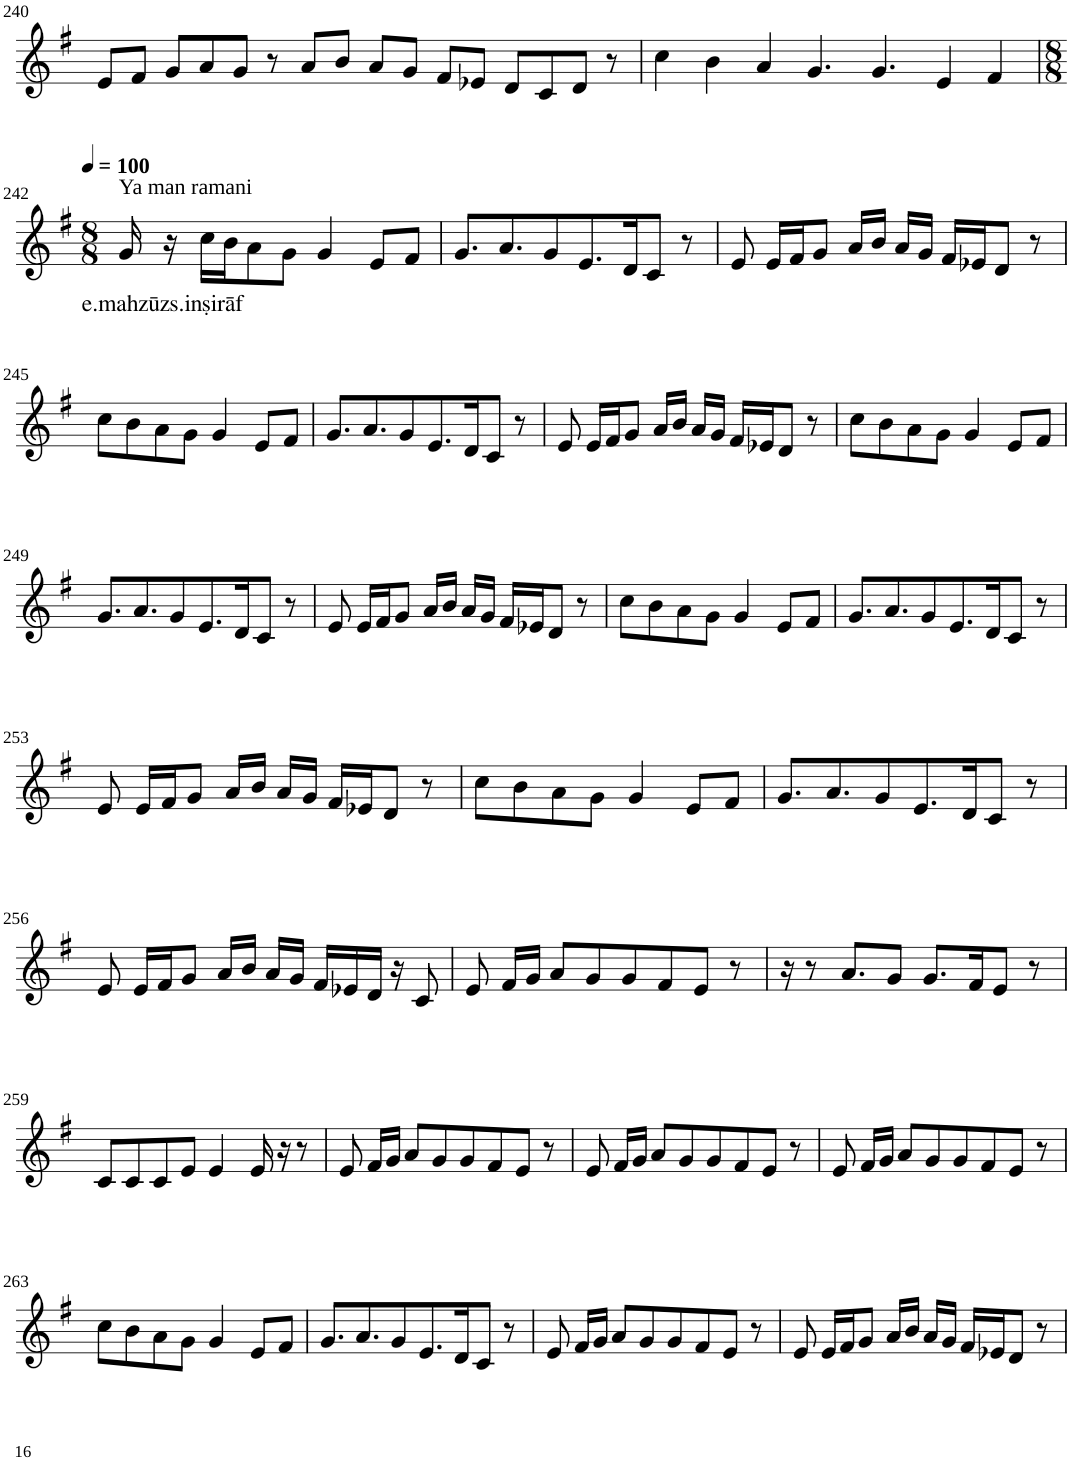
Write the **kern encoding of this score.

**kern	**text
*part1	*part1
*staff1	*staff1
*I"Violin	*
!!LO:PB:g=z
*clefG2	*
*k[f#]	*
*G:	*
*M8/4	*
=240	=240
8e/L	.
8f#/J	.
8g/L	.
8a/	.
8g/J	.
8r	.
8a/L	.
8b/J	.
8a/L	.
8g/J	.
8f#/L	.
8e-X/J	.
8d/L	.
8c/	.
8d/J	.
8r	.
=241	=241
4cc\	.
4b\	.
4a/	.
4.g/	.
4.g/	.
4e/	.
4f#/	.
!!LO:LB:g=z
=242	=242
*M8/8	*
*MM100	*
!LO:TX:a:t=Ya man ramani	!
!	!LO:LY:b
16g/	e.mahzūz
16r	.
!	!LO:LY:b
16cc\LL	s.inṣirāf
16b\J	.
8a\	.
8g\J	.
4g/	.
8e/L	.
8f#/J	.
=243	=243
8.g/L	.
8.a/	.
8g/	.
8.e/	.
16d/K	.
8c/J	.
8r	.
=244	=244
8e/	.
16e/LL	.
16f#/J	.
8g/J	.
16a/LL	.
16b/JJ	.
16a/LL	.
16g/JJ	.
16f#/LL	.
16e-X/J	.
8d/J	.
8r	.
!!LO:LB:g=z
=245	=245
8cc\L	.
8b\	.
8a\	.
8g\J	.
4g/	.
8e/L	.
8f#/J	.
=246	=246
8.g/L	.
8.a/	.
8g/	.
8.e/	.
16d/K	.
8c/J	.
8r	.
=247	=247
8e/	.
16e/LL	.
16f#/J	.
8g/J	.
16a/LL	.
16b/JJ	.
16a/LL	.
16g/JJ	.
16f#/LL	.
16e-X/J	.
8d/J	.
8r	.
=248	=248
8cc\L	.
8b\	.
8a\	.
8g\J	.
4g/	.
8e/L	.
8f#/J	.
!!LO:LB:g=z
=249	=249
8.g/L	.
8.a/	.
8g/	.
8.e/	.
16d/K	.
8c/J	.
8r	.
=250	=250
8e/	.
16e/LL	.
16f#/J	.
8g/J	.
16a/LL	.
16b/JJ	.
16a/LL	.
16g/JJ	.
16f#/LL	.
16e-X/J	.
8d/J	.
8r	.
=251	=251
8cc\L	.
8b\	.
8a\	.
8g\J	.
4g/	.
8e/L	.
8f#/J	.
=252	=252
8.g/L	.
8.a/	.
8g/	.
8.e/	.
16d/K	.
8c/J	.
8r	.
!!LO:LB:g=z
=253	=253
8e/	.
16e/LL	.
16f#/J	.
8g/J	.
16a/LL	.
16b/JJ	.
16a/LL	.
16g/JJ	.
16f#/LL	.
16e-X/J	.
8d/J	.
8r	.
=254	=254
8cc\L	.
8b\	.
8a\	.
8g\J	.
4g/	.
8e/L	.
8f#/J	.
=255	=255
8.g/L	.
8.a/	.
8g/	.
8.e/	.
16d/K	.
8c/J	.
8r	.
!!LO:LB:g=z
=256	=256
8e/	.
16e/LL	.
16f#/J	.
8g/J	.
16a/LL	.
16b/JJ	.
16a/LL	.
16g/JJ	.
16f#/LL	.
16e-X/	.
16d/JJ	.
16r	.
8c/	.
=257	=257
8e/	.
16f#/LL	.
16g/JJ	.
8a/L	.
8g/	.
8g/	.
8f#/	.
8e/J	.
8r	.
=258	=258
16r	.
8r	.
8.a/L	.
8g/J	.
8.g/L	.
16f#/K	.
8e/J	.
8r	.
!!LO:LB:g=z
=259	=259
8c/L	.
8c/	.
8c/	.
8e/J	.
4e/	.
16e/	.
16r	.
8r	.
=260	=260
8e/	.
16f#/LL	.
16g/JJ	.
8a/L	.
8g/	.
8g/	.
8f#/	.
8e/J	.
8r	.
=261	=261
8e/	.
16f#/LL	.
16g/JJ	.
8a/L	.
8g/	.
8g/	.
8f#/	.
8e/J	.
8r	.
=262	=262
8e/	.
16f#/LL	.
16g/JJ	.
8a/L	.
8g/	.
8g/	.
8f#/	.
8e/J	.
8r	.
!!LO:LB:g=z
=263	=263
8cc\L	.
8b\	.
8a\	.
8g\J	.
4g/	.
8e/L	.
8f#/J	.
=264	=264
8.g/L	.
8.a/	.
8g/	.
8.e/	.
16d/K	.
8c/J	.
8r	.
=265	=265
8e/	.
16f#/LL	.
16g/JJ	.
8a/L	.
8g/	.
8g/	.
8f#/	.
8e/J	.
8r	.
=266	=266
8e/	.
16e/LL	.
16f#/J	.
8g/J	.
16a/LL	.
16b/JJ	.
16a/LL	.
16g/JJ	.
16f#/LL	.
16e-X/J	.
8d/J	.
8r	.
=	=
*-	*-
